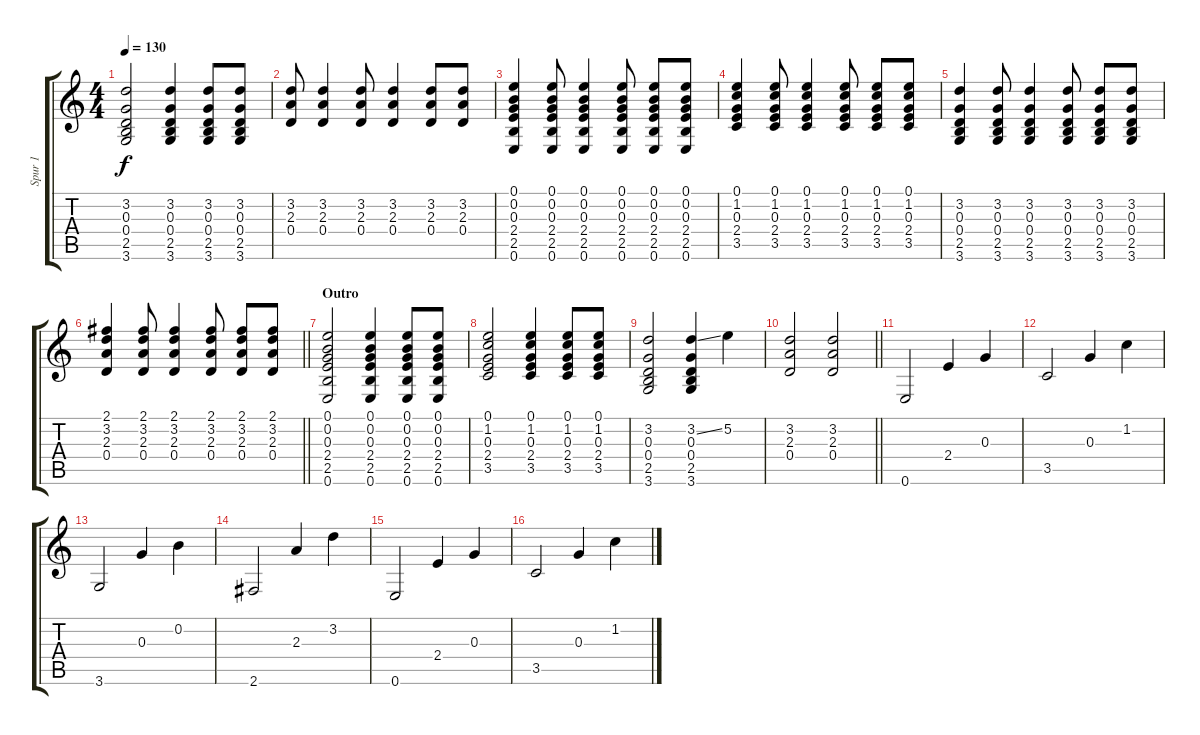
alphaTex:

\track ("Spur 1" "Spur 1") {instrument overdrivenguitar}
\staff {score tabs}
\tuning (E4 B3 G3 D3 A2 E2) {hide}
\ts (4 4)
\tempo 130
\clef g2
\ks c
(3.2 0.3 0.4 2.5 3.6).2{dy f} (3.2 0.3 0.4 2.5 3.6).4 (3.2 0.3 0.4 2.5 3.6).8 (3.2 0.3 0.4 2.5 3.6).8 |
(3.2 2.3 0.4).8 (3.2 2.3 0.4).4 (3.2 2.3 0.4).8 (3.2 2.3 0.4).4 (3.2 2.3 0.4).8 (3.2 2.3 0.4).8 |
(0.1 0.2 0.3 2.4 2.5 0.6).4 (0.1 0.2 0.3 2.4 2.5 0.6).8 (0.1 0.2 0.3 2.4 2.5 0.6).4 (0.1 0.2 0.3 2.4 2.5 0.6).8 (0.1 0.2 0.3 2.4 2.5 0.6).8 (0.1 0.2 0.3 2.4 2.5 0.6).8 |
(0.1 1.2 0.3 2.4 3.5).4 (0.1 1.2 0.3 2.4 3.5).8 (0.1 1.2 0.3 2.4 3.5).4 (0.1 1.2 0.3 2.4 3.5).8 (0.1 1.2 0.3 2.4 3.5).8 (0.1 1.2 0.3 2.4 3.5).8 |
(3.2 0.3 0.4 2.5 3.6).4 (3.2 0.3 0.4 2.5 3.6).8 (3.2 0.3 0.4 2.5 3.6).4 (3.2 0.3 0.4 2.5 3.6).8 (3.2 0.3 0.4 2.5 3.6).8 (3.2 0.3 0.4 2.5 3.6).8 |
\barLineRight lightlight
(2.1 3.2 2.3 0.4).4 (2.1 3.2 2.3 0.4).8 (2.1 3.2 2.3 0.4).4 (2.1 3.2 2.3 0.4).8 (2.1 3.2 2.3 0.4).8 (2.1 3.2 2.3 0.4).8 |
\section ("" "Outro")
(0.1 0.2 0.3 2.4 2.5 0.6).2 (0.1 0.2 0.3 2.4 2.5 0.6).4 (0.1 0.2 0.3 2.4 2.5 0.6).8 (0.1 0.2 0.3 2.4 2.5 0.6).8 |
(0.1 1.2 0.3 2.4 3.5).2 (0.1 1.2 0.3 2.4 3.5).4 (0.1 1.2 0.3 2.4 3.5).8 (0.1 1.2 0.3 2.4 3.5).8 |
(3.2 0.3 0.4 2.5 3.6).2 (3.2{ss} 0.3 0.4 2.5 3.6).4 5.2.4 |
\barLineRight lightlight
(3.2 2.3 0.4).2 (3.2 2.3 0.4).2 |
0.6.2 2.4.4 0.3.4 |
3.5.2 0.3.4 1.2.4 |
3.6.2 0.3.4 0.2.4 |
2.6.2 2.3.4 3.2.4 |
0.6.2 2.4.4 0.3.4 |
3.5.2 0.3.4 1.2.4
